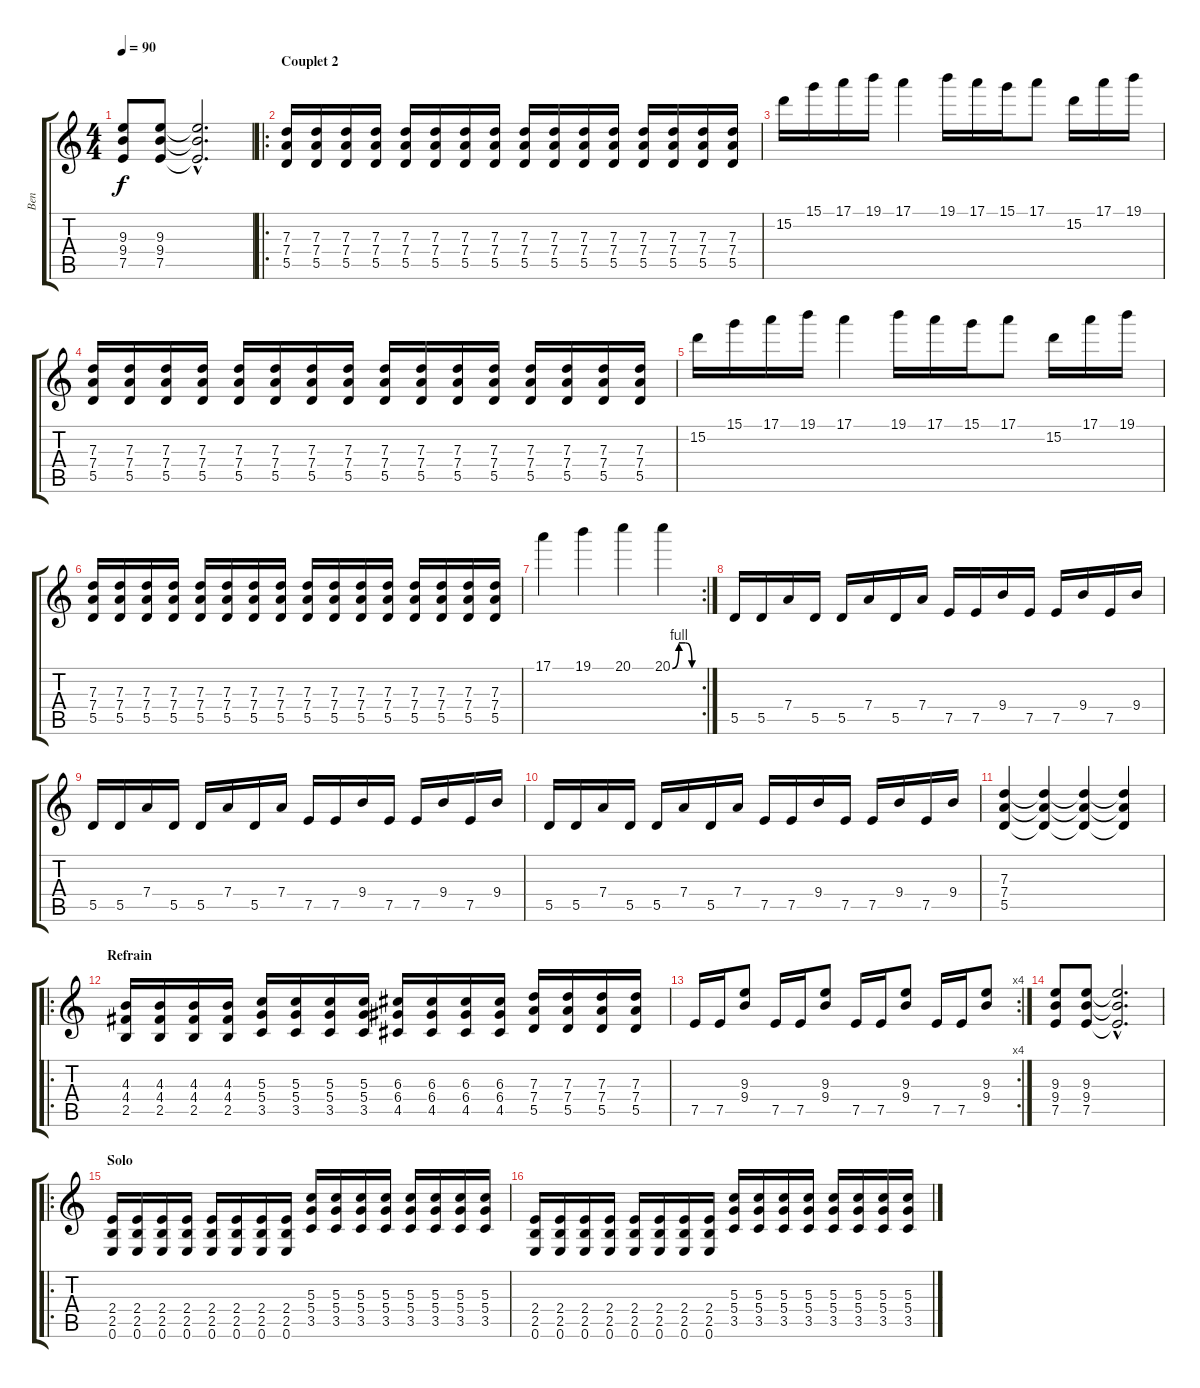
\track ("Ben" "Ben") {instrument distortionguitar}
\staff {score tabs}
\tuning (E4 B3 G3 D3 A2 E2) {hide}
\ts (4 4)
\tempo 90
\clef g2
\ks c
(9.3 9.4 7.5).8{dy f} (9.3 9.4 7.5).8 (9.3{hac t} 9.4{hac t} 7.5{hac t}).2{d} |
\ro
\section ("" "Couplet 2")
(7.3 7.4 5.5).16 (7.3 7.4 5.5).16 (7.3 7.4 5.5).16 (7.3 7.4 5.5).16 (7.3 7.4 5.5).16 (7.3 7.4 5.5).16 (7.3 7.4 5.5).16 (7.3 7.4 5.5).16 (7.3 7.4 5.5).16 (7.3 7.4 5.5).16 (7.3 7.4 5.5).16 (7.3 7.4 5.5).16 (7.3 7.4 5.5).16 (7.3 7.4 5.5).16 (7.3 7.4 5.5).16 (7.3 7.4 5.5).16 |
15.2.16 15.1.16 17.1.16 19.1.16 17.1.4 19.1.16 17.1.16 15.1.16 17.1.8 15.2.16 17.1.16 19.1.16 |
(7.3 7.4 5.5).16 (7.3 7.4 5.5).16 (7.3 7.4 5.5).16 (7.3 7.4 5.5).16 (7.3 7.4 5.5).16 (7.3 7.4 5.5).16 (7.3 7.4 5.5).16 (7.3 7.4 5.5).16 (7.3 7.4 5.5).16 (7.3 7.4 5.5).16 (7.3 7.4 5.5).16 (7.3 7.4 5.5).16 (7.3 7.4 5.5).16 (7.3 7.4 5.5).16 (7.3 7.4 5.5).16 (7.3 7.4 5.5).16 |
15.2.16 15.1.16 17.1.16 19.1.16 17.1.4 19.1.16 17.1.16 15.1.16 17.1.8 15.2.16 17.1.16 19.1.16 |
(7.3 7.4 5.5).16 (7.3 7.4 5.5).16 (7.3 7.4 5.5).16 (7.3 7.4 5.5).16 (7.3 7.4 5.5).16 (7.3 7.4 5.5).16 (7.3 7.4 5.5).16 (7.3 7.4 5.5).16 (7.3 7.4 5.5).16 (7.3 7.4 5.5).16 (7.3 7.4 5.5).16 (7.3 7.4 5.5).16 (7.3 7.4 5.5).16 (7.3 7.4 5.5).16 (7.3 7.4 5.5).16 (7.3 7.4 5.5).16 |
\rc 2
17.1.4 19.1.4 20.1.4 20.1{be (custom 0 0 15 4 30 4 45 0 60 0)}.4 |
5.5.16 5.5.16 7.4.16 5.5.16 5.5.16 7.4.16 5.5.16 7.4.16 7.5.16 7.5.16 9.4.16 7.5.16 7.5.16 9.4.16 7.5.16 9.4.16 |
5.5.16 5.5.16 7.4.16 5.5.16 5.5.16 7.4.16 5.5.16 7.4.16 7.5.16 7.5.16 9.4.16 7.5.16 7.5.16 9.4.16 7.5.16 9.4.16 |
5.5.16 5.5.16 7.4.16 5.5.16 5.5.16 7.4.16 5.5.16 7.4.16 7.5.16 7.5.16 9.4.16 7.5.16 7.5.16 9.4.16 7.5.16 9.4.16 |
(7.3 7.4 5.5).4 (7.3{t} 7.4{t} 5.5{t}).4 (7.3{t} 7.4{t} 5.5{t}).4 (7.3{t} 7.4{t} 5.5{t}).4 |
\ro
\section ("" "Refrain")
(4.3 4.4 2.5).16 (4.3 4.4 2.5).16 (4.3 4.4 2.5).16 (4.3 4.4 2.5).16 (5.3 5.4 3.5).16 (5.3 5.4 3.5).16 (5.3 5.4 3.5).16 (5.3 5.4 3.5).16 (6.3 6.4 4.5).16 (6.3 6.4 4.5).16 (6.3 6.4 4.5).16 (6.3 6.4 4.5).16 (7.3 7.4 5.5).16 (7.3 7.4 5.5).16 (7.3 7.4 5.5).16 (7.3 7.4 5.5).16 |
\rc 4
7.5.16 7.5.16 (9.3 9.4).8 7.5.16 7.5.16 (9.3 9.4).8 7.5.16 7.5.16 (9.3 9.4).8 7.5.16 7.5.16 (9.3 9.4).8 |
(9.3 9.4 7.5).8 (9.3 9.4 7.5).8 (9.3{hac t} 9.4{hac t} 7.5{hac t}).2{d} |
\ro
\section ("" "Solo")
(2.4 2.5 0.6).16 (2.4 2.5 0.6).16 (2.4 2.5 0.6).16 (2.4 2.5 0.6).16 (2.4 2.5 0.6).16 (2.4 2.5 0.6).16 (2.4 2.5 0.6).16 (2.4 2.5 0.6).16 (5.3 5.4 3.5).16 (5.3 5.4 3.5).16 (5.3 5.4 3.5).16 (5.3 5.4 3.5).16 (5.3 5.4 3.5).16 (5.3 5.4 3.5).16 (5.3 5.4 3.5).16 (5.3 5.4 3.5).16 |
(2.4 2.5 0.6).16 (2.4 2.5 0.6).16 (2.4 2.5 0.6).16 (2.4 2.5 0.6).16 (2.4 2.5 0.6).16 (2.4 2.5 0.6).16 (2.4 2.5 0.6).16 (2.4 2.5 0.6).16 (5.3 5.4 3.5).16 (5.3 5.4 3.5).16 (5.3 5.4 3.5).16 (5.3 5.4 3.5).16 (5.3 5.4 3.5).16 (5.3 5.4 3.5).16 (5.3 5.4 3.5).16 (5.3 5.4 3.5).16
